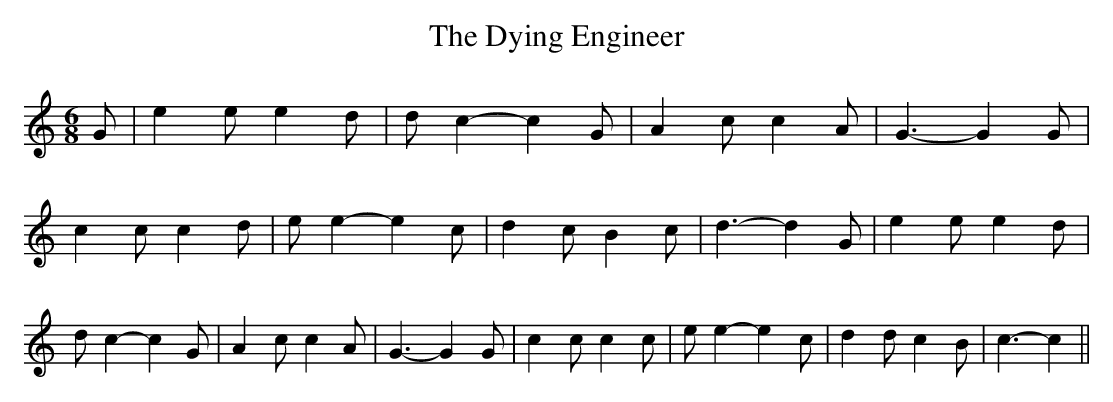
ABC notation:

X:1
T:The Dying Engineer
M:6/8
L:1/4
K:C
 G/2| e e/2 e d/2| d/2 c- c G/2| A c/2 c A/2| G3/2- G G/2| c c/2 c d/2|\
 e/2 e- e c/2| d c/2 B c/2| d3/2- d G/2| e e/2 e d/2| d/2 c- c G/2|\
 A c/2 c A/2| G3/2- G G/2| c c/2 c c/2| e/2 e- e c/2| d d/2 c B/2|\
 c3/2- c||
